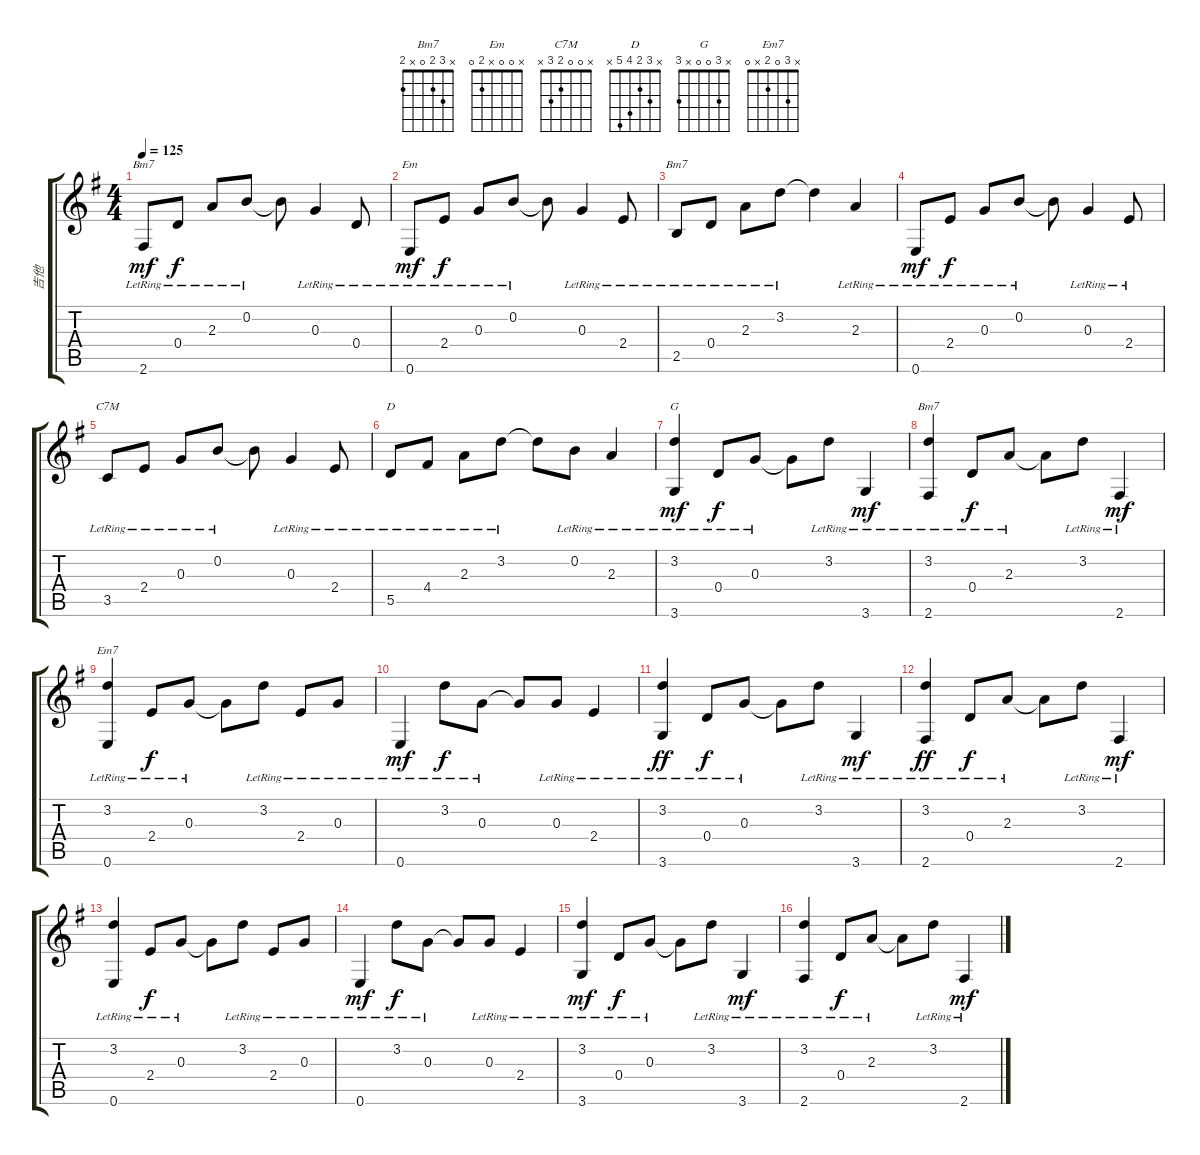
\track ("吉他" "吉他") {instrument acousticguitarsteel}
\staff {score tabs}
\tuning (E4 B3 G3 D3 A2 E2) {hide}
\chord ("Bm7" x 0 2 0 x 2)
\chord ("Em" x 0 0 x 2 0)
\chord ("Bm7" x 3 2 0 2 2)
\chord ("C7M" x 0 0 2 3 x)
\chord ("D" x 3 2 4 5 x)
\chord ("G" x 3 0 0 x 3)
\chord ("Bm7" x 3 2 0 x 2)
\chord ("Em7" x 3 0 2 x 0)
\ts (4 4)
\tempo 125
\clef g2
\ks g
2.6{lr}.8{ch "Bm7" dy mf} 0.4{lr}.8{dy f} 2.3{lr}.8 0.2{lr}.8 0.2{t}.8 0.3{lr}.4 0.4{lr}.8 |
0.6{lr}.8{ch "Em" dy mf} 2.4{lr}.8{dy f} 0.3{lr}.8 0.2{lr}.8 0.2{t}.8 0.3{lr}.4 2.4{lr}.8 |
2.5{lr}.8{ch "Bm7"} 0.4{lr}.8 2.3{lr}.8 3.2{lr}.8 3.2{t}.4 2.3{lr}.4 |
0.6{lr}.8{dy mf} 2.4{lr}.8{dy f} 0.3{lr}.8 0.2{lr}.8 0.2{t}.8 0.3{lr}.4 2.4{lr}.8 |
3.5{lr}.8{ch "C7M"} 2.4{lr}.8 0.3{lr}.8 0.2{lr}.8 0.2{t}.8 0.3{lr}.4 2.4{lr}.8 |
5.5{lr}.8{ch "D"} 4.4{lr}.8 2.3{lr}.8 3.2{lr}.8 3.2{t}.8 0.2{lr}.8 2.3{lr}.4 |
(3.2{lr} 3.6{lr}).4{ch "G" dy mf} 0.4{lr}.8{dy f} 0.3{lr}.8 0.3{t}.8 3.2{lr}.8 3.6{lr}.4{dy mf} |
(3.2{lr} 2.6{lr}).4{ch "Bm7"} 0.4{lr}.8{dy f} 2.3{lr}.8 2.3{t}.8 3.2{lr}.8 2.6{lr}.4{dy mf} |
(3.2{lr} 0.6{lr}).4{ch "Em7"} 2.4{lr}.8{dy f} 0.3{lr}.8 0.3{t}.8 3.2{lr}.8 2.4{lr}.8 0.3{lr}.8 |
0.6{lr}.4{dy mf} 3.2{lr}.8{dy f} 0.3{lr}.8 0.3{t}.8 0.3{lr}.8 2.4{lr}.4 |
(3.2{lr} 3.6{lr}).4{dy ff} 0.4{lr}.8{dy f} 0.3{lr}.8 0.3{t}.8 3.2{lr}.8 3.6{lr}.4{dy mf} |
(3.2{lr} 2.6{lr}).4{dy ff} 0.4{lr}.8{dy f} 2.3{lr}.8 2.3{t}.8 3.2{lr}.8 2.6{lr}.4{dy mf} |
(3.2{lr} 0.6{lr}).4 2.4{lr}.8{dy f} 0.3{lr}.8 0.3{t}.8 3.2{lr}.8 2.4{lr}.8 0.3{lr}.8 |
0.6{lr}.4{dy mf} 3.2{lr}.8{dy f} 0.3{lr}.8 0.3{t}.8 0.3{lr}.8 2.4{lr}.4 |
(3.2{lr} 3.6{lr}).4{dy mf} 0.4{lr}.8{dy f} 0.3{lr}.8 0.3{t}.8 3.2{lr}.8 3.6{lr}.4{dy mf} |
(3.2{lr} 2.6{lr}).4 0.4{lr}.8{dy f} 2.3{lr}.8 2.3{t}.8 3.2{lr}.8 2.6{lr}.4{dy mf}
